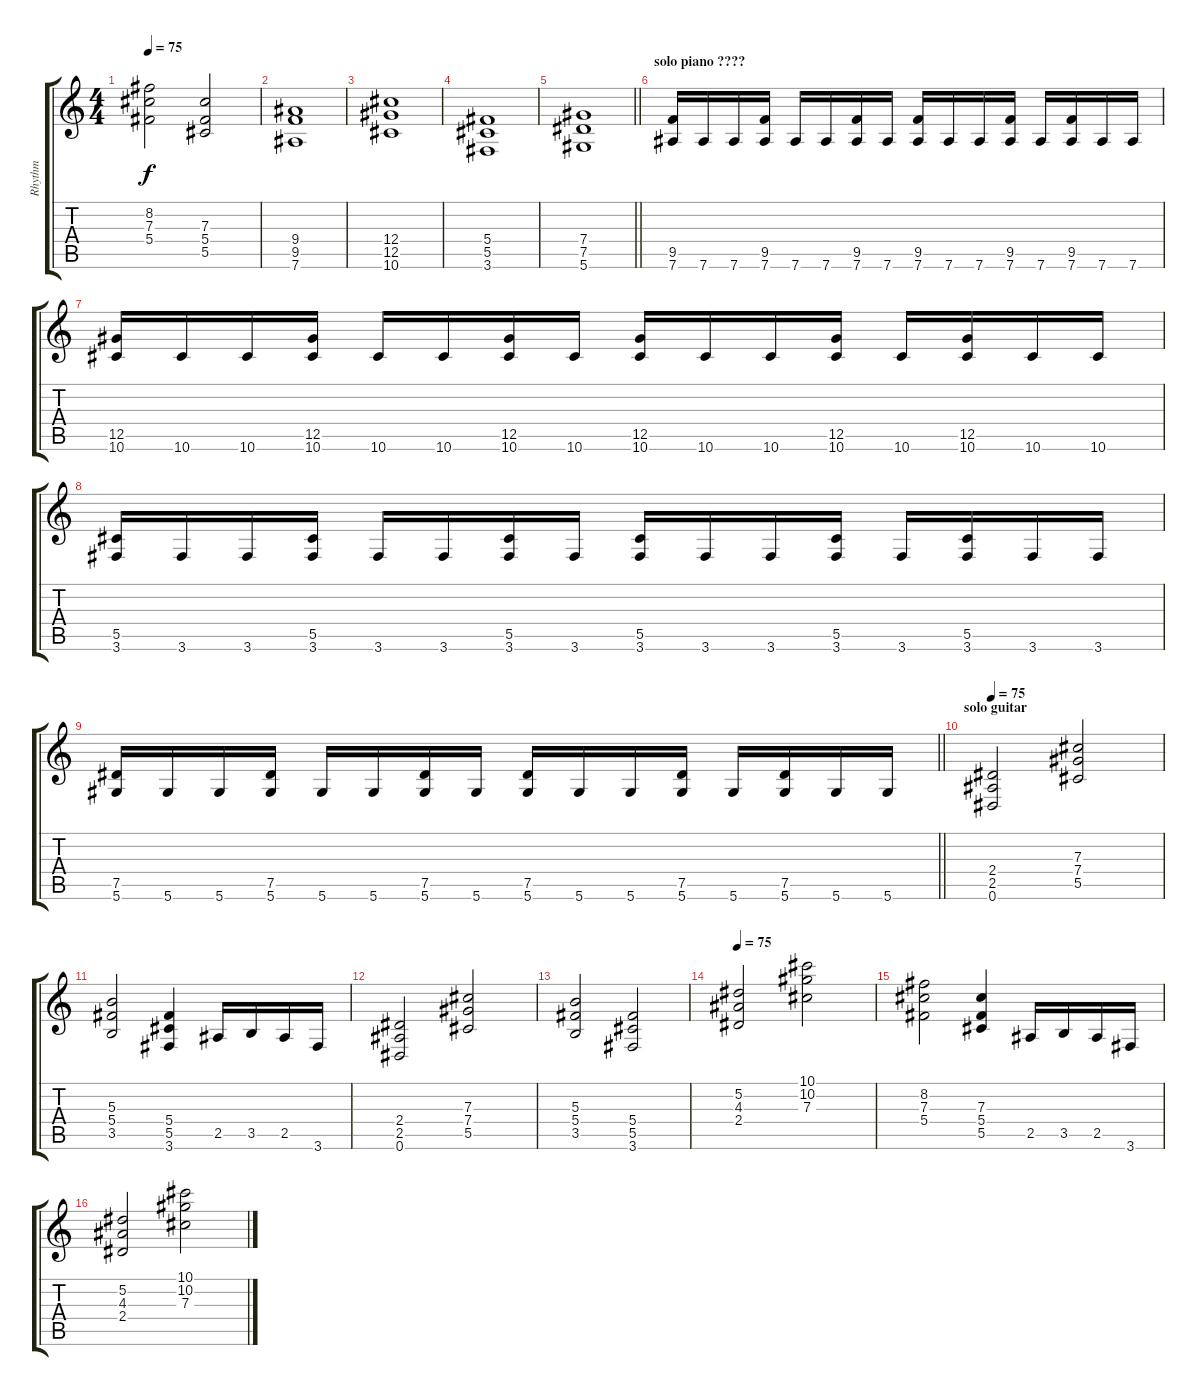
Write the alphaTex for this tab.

\track ("Rhythm" "Rhythm") {instrument distortionguitar}
\staff {score tabs}
\tuning (Eb4 Bb3 Gb3 Db3 Ab2 Eb2) {hide}
\ts (4 4)
\tempo 75
\clef g2
\ks c
(8.2 7.3 5.4).2{dy f} (7.3 5.4 5.5).2 |
(9.4 9.5 7.6).1 |
(12.4 12.5 10.6).1 |
(5.4 5.5 3.6).1 |
\barLineRight lightlight
(7.4 7.5 5.6).1 |
\section ("" "solo piano ????")
(9.5 7.6).16 7.6.16 7.6.16 (9.5 7.6).16 7.6.16 7.6.16 (9.5 7.6).16 7.6.16 (9.5 7.6).16 7.6.16 7.6.16 (9.5 7.6).16 7.6.16 (9.5 7.6).16 7.6.16 7.6.16 |
(12.5 10.6).16 10.6.16 10.6.16 (12.5 10.6).16 10.6.16 10.6.16 (12.5 10.6).16 10.6.16 (12.5 10.6).16 10.6.16 10.6.16 (12.5 10.6).16 10.6.16 (12.5 10.6).16 10.6.16 10.6.16 |
(5.5 3.6).16 3.6.16 3.6.16 (5.5 3.6).16 3.6.16 3.6.16 (5.5 3.6).16 3.6.16 (5.5 3.6).16 3.6.16 3.6.16 (5.5 3.6).16 3.6.16 (5.5 3.6).16 3.6.16 3.6.16 |
\barLineRight lightlight
(7.5 5.6).16 5.6.16 5.6.16 (7.5 5.6).16 5.6.16 5.6.16 (7.5 5.6).16 5.6.16 (7.5 5.6).16 5.6.16 5.6.16 (7.5 5.6).16 5.6.16 (7.5 5.6).16 5.6.16 5.6.16 |
\section ("" "solo guitar")
\tempo 75
(2.4 2.5 0.6).2 (7.3 7.4 5.5).2 |
(5.3 5.4 3.5).2 (5.4 5.5 3.6).4 2.5.16 3.5.16 2.5.16 3.6.16 |
(2.4 2.5 0.6).2 (7.3 7.4 5.5).2 |
(5.3 5.4 3.5).2 (5.4 5.5 3.6).2 |
\tempo 75
(5.2 4.3 2.4).2 (10.1 10.2 7.3).2 |
(8.2 7.3 5.4).2 (7.3 5.4 5.5).4 2.5.16 3.5.16 2.5.16 3.6.16 |
(5.2 4.3 2.4).2 (10.1 10.2 7.3).2
